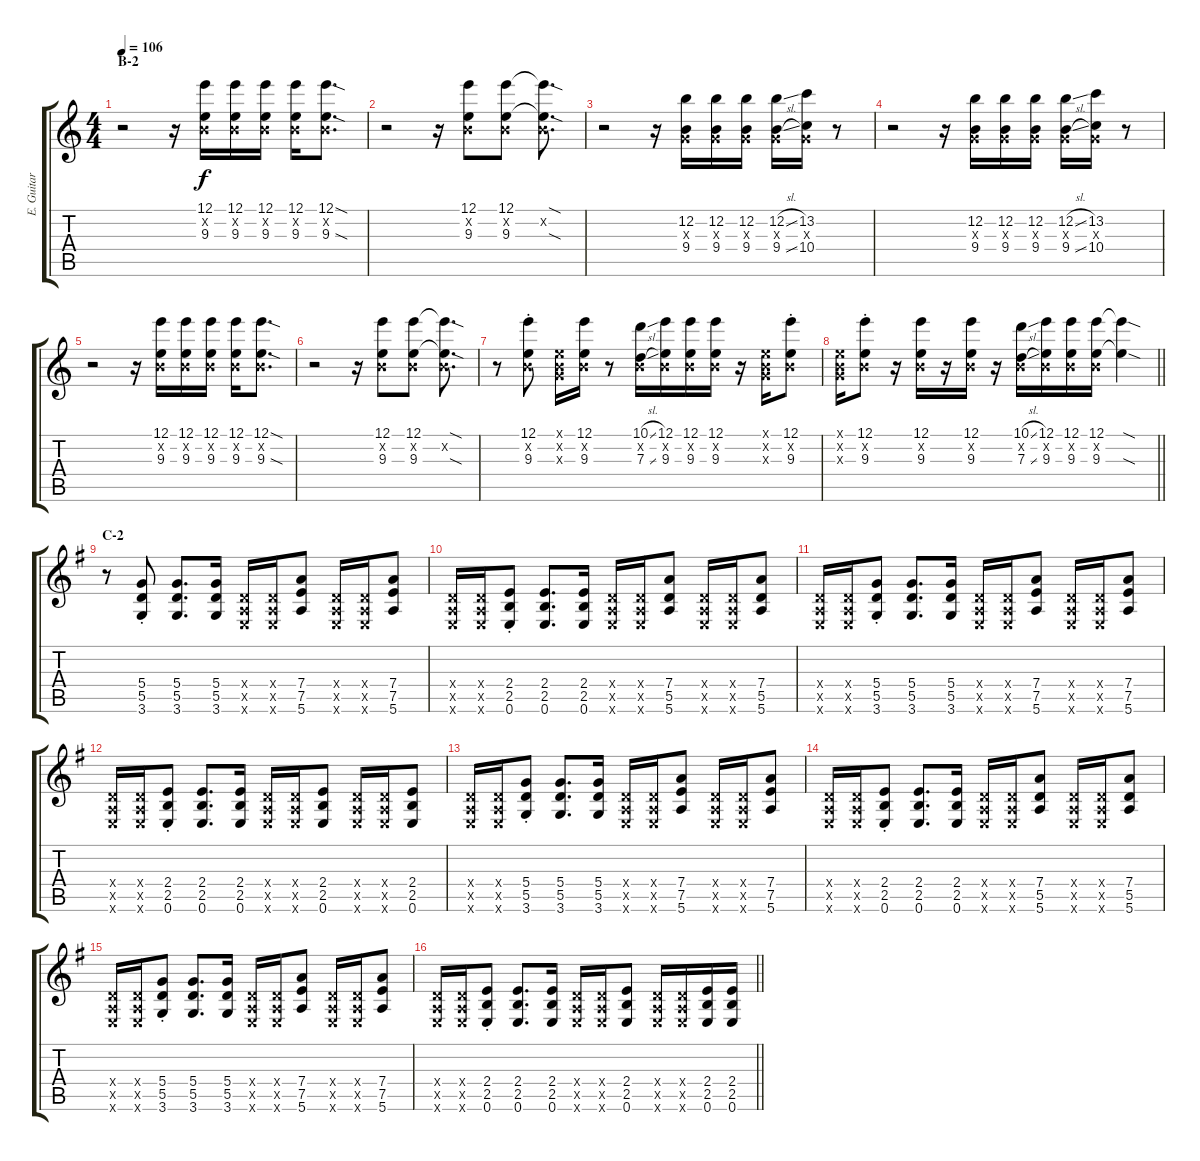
\track ("E. Guitar II" "E. Guitar ") {instrument electricguitarjazz}
\staff {score tabs}
\tuning (E4 B3 G3 D3 A2 E2) {hide}
\ts (4 4)
\section ("" "B-2")
\tempo 106
\clef g2
\ks c
r.2{dy f} r.16 (12.1 0.2{x} 9.3).16 (12.1 0.2{x} 9.3).16 (12.1 0.2{x} 9.3).16 (12.1 0.2{x} 9.3).16 (12.1{sod} 0.2{x} 9.3{sod}).8{d} |
r.2 r.16 (12.1 0.2{x} 9.3).8 (12.1 0.2{x} 9.3).8 (12.1{sod t} 0.2{x} 9.3{sod t}).8{d} |
r.2 r.16 (12.2 0.3{x} 9.4).16 (12.2 0.3{x} 9.4).16 (12.2 0.3{x} 9.4).16 (12.2{sl} 0.3{x} 9.4{sl}).16 (13.2 0.3{x} 10.4).16 r.8 |
r.2 r.16 (12.2 0.3{x} 9.4).16 (12.2 0.3{x} 9.4).16 (12.2 0.3{x} 9.4).16 (12.2{sl} 0.3{x} 9.4{sl}).16 (13.2 0.3{x} 10.4).16 r.8 |
r.2 r.16 (12.1 0.2{x} 9.3).16 (12.1 0.2{x} 9.3).16 (12.1 0.2{x} 9.3).16 (12.1 0.2{x} 9.3).16 (12.1{sod} 0.2{x} 9.3{sod}).8{d} |
r.2 r.16 (12.1 0.2{x} 9.3).8 (12.1 0.2{x} 9.3).8 (12.1{sod t} 0.2{x} 9.3{sod t}).8{d} |
r.8 (12.1{st} 0.2{x} 9.3{st}).8 (0.1{x} 0.2{x} 0.3{x}).16 (12.1 0.2{x} 9.3).16 r.8 (10.1{sl} 0.2{x} 7.3{sl}).16 (12.1 0.2{x} 9.3).16 (12.1 0.2{x} 9.3).16 (12.1 0.2{x} 9.3).16 r.16 (0.1{x} 0.2{x} 0.3{x}).16 (12.1{st} 0.2{x} 9.3{st}).8 |
\barLineRight lightlight
(0.1{x} 0.2{x} 0.3{x}).16 (12.1{st} 0.2{x} 9.3{st}).8 r.16 (12.1 0.2{x} 9.3).16 r.16 (12.1 0.2{x} 9.3).16 r.16 (10.1{sl} 0.2{x} 7.3{sl}).16 (12.1 0.2{x} 9.3).16 (12.1 0.2{x} 9.3).16 (12.1 0.2{x} 9.3).16 (12.1{sod t} 9.3{sod t}).4 |
\section ("" "C-2")
\ks g
r.8 (5.4{st} 5.5{st} 3.6{st}).8 (5.4 5.5 3.6).8{d} (5.4 5.5 3.6).16 (0.4{x} 0.5{x} 0.6{x}).16 (0.4{x} 0.5{x} 0.6{x}).16 (7.4 7.5 5.6).8 (0.4{x} 0.5{x} 0.6{x}).16 (0.4{x} 0.5{x} 0.6{x}).16 (7.4 7.5 5.6).8 |
(0.4{x} 0.5{x} 0.6{x}).16 (0.4{x} 0.5{x} 0.6{x}).16 (2.4{st} 2.5{st} 0.6{st}).8 (2.4 2.5 0.6).8{d} (2.4 2.5 0.6).16 (0.4{x} 0.5{x} 0.6{x}).16 (0.4{x} 0.5{x} 0.6{x}).16 (7.4 5.5 5.6).8 (0.4{x} 0.5{x} 0.6{x}).16 (0.4{x} 0.5{x} 0.6{x}).16 (7.4 5.5 5.6).8 |
(0.4{x} 0.5{x} 0.6{x}).16 (0.4{x} 0.5{x} 0.6{x}).16 (5.4{st} 5.5{st} 3.6{st}).8 (5.4 5.5 3.6).8{d} (5.4 5.5 3.6).16 (0.4{x} 0.5{x} 0.6{x}).16 (0.4{x} 0.5{x} 0.6{x}).16 (7.4 7.5 5.6).8 (0.4{x} 0.5{x} 0.6{x}).16 (0.4{x} 0.5{x} 0.6{x}).16 (7.4 7.5 5.6).8 |
(0.4{x} 0.5{x} 0.6{x}).16 (0.4{x} 0.5{x} 0.6{x}).16 (2.4{st} 2.5{st} 0.6{st}).8 (2.4 2.5 0.6).8{d} (2.4 2.5 0.6).16 (0.4{x} 0.5{x} 0.6{x}).16 (0.4{x} 0.5{x} 0.6{x}).16 (2.4 2.5 0.6).8 (0.4{x} 0.5{x} 0.6{x}).16 (0.4{x} 0.5{x} 0.6{x}).16 (2.4 2.5 0.6).8 |
(0.4{x} 0.5{x} 0.6{x}).16 (0.4{x} 0.5{x} 0.6{x}).16 (5.4{st} 5.5{st} 3.6{st}).8 (5.4 5.5 3.6).8{d} (5.4 5.5 3.6).16 (0.4{x} 0.5{x} 0.6{x}).16 (0.4{x} 0.5{x} 0.6{x}).16 (7.4 7.5 5.6).8 (0.4{x} 0.5{x} 0.6{x}).16 (0.4{x} 0.5{x} 0.6{x}).16 (7.4 7.5 5.6).8 |
(0.4{x} 0.5{x} 0.6{x}).16 (0.4{x} 0.5{x} 0.6{x}).16 (2.4{st} 2.5{st} 0.6{st}).8 (2.4 2.5 0.6).8{d} (2.4 2.5 0.6).16 (0.4{x} 0.5{x} 0.6{x}).16 (0.4{x} 0.5{x} 0.6{x}).16 (7.4 5.5 5.6).8 (0.4{x} 0.5{x} 0.6{x}).16 (0.4{x} 0.5{x} 0.6{x}).16 (7.4 5.5 5.6).8 |
(0.4{x} 0.5{x} 0.6{x}).16 (0.4{x} 0.5{x} 0.6{x}).16 (5.4{st} 5.5{st} 3.6{st}).8 (5.4 5.5 3.6).8{d} (5.4 5.5 3.6).16 (0.4{x} 0.5{x} 0.6{x}).16 (0.4{x} 0.5{x} 0.6{x}).16 (7.4 7.5 5.6).8 (0.4{x} 0.5{x} 0.6{x}).16 (0.4{x} 0.5{x} 0.6{x}).16 (7.4 7.5 5.6).8 |
\barLineRight lightlight
(0.4{x} 0.5{x} 0.6{x}).16 (0.4{x} 0.5{x} 0.6{x}).16 (2.4{st} 2.5{st} 0.6{st}).8 (2.4 2.5 0.6).8{d} (2.4 2.5 0.6).16 (0.4{x} 0.5{x} 0.6{x}).16 (0.4{x} 0.5{x} 0.6{x}).16 (2.4 2.5 0.6).8 (0.4{x} 0.5{x} 0.6{x}).16 (0.4{x} 0.5{x} 0.6{x}).16 (2.4 2.5 0.6).16 (2.4 2.5 0.6).16
